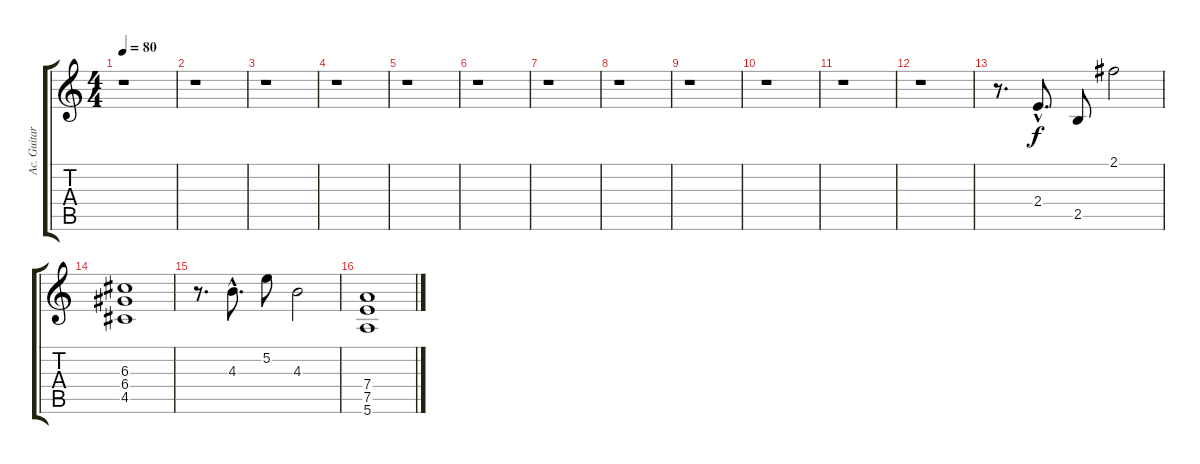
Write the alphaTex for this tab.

\track ("Ac. Guitar" "Ac. Guitar") {instrument acousticguitarsteel}
\staff {score tabs}
\tuning (E4 B3 G3 D3 A2 E2) {hide}
\ts (4 4)
\tempo 80
\clef g2
\ks c
r.1{dy f} |
r.1 |
r.1 |
r.1 |
r.1 |
r.1 |
r.1 |
r.1 |
r.1 |
r.1 |
r.1 |
r.1 |
r.8{d} 2.4{hac}.8{d} 2.5.8 2.1.2 |
(6.3 6.4 4.5).1 |
r.8{d} 4.3{hac}.8{d} 5.2.8 4.3.2 |
(7.4 7.5 5.6).1
